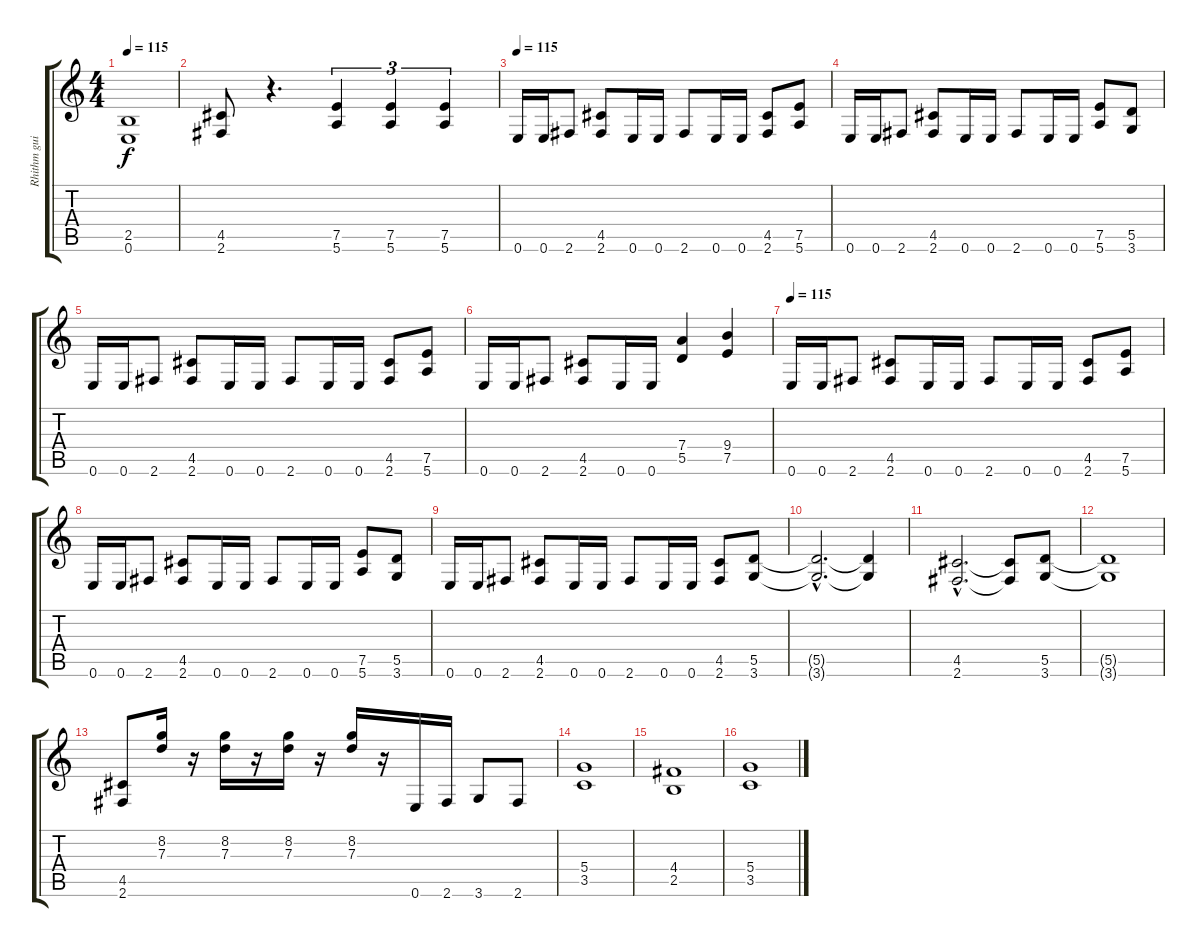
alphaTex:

\track ("Rhithm guitar" "Rhithm gui") {instrument distortionguitar}
\staff {score tabs}
\tuning (E4 B3 G3 D3 A2 E2) {hide}
\ts (4 4)
\tempo 115
\clef g2
\ks c
(2.5{t} 0.6{t}).1{dy f} |
(4.5 2.6).8 r.4{d} (7.5 5.6).4{tu (3 2)} (7.5 5.6).4{tu (3 2)} (7.5 5.6).4{tu (3 2)} |
\tempo 115
0.6.16 0.6.16 2.6.8 (4.5 2.6).8 0.6.16 0.6.16 2.6.8 0.6.16 0.6.16 (4.5 2.6).8 (7.5 5.6).8 |
0.6.16 0.6.16 2.6.8 (4.5 2.6).8 0.6.16 0.6.16 2.6.8 0.6.16 0.6.16 (7.5 5.6).8 (5.5 3.6).8 |
0.6.16 0.6.16 2.6.8 (4.5 2.6).8 0.6.16 0.6.16 2.6.8 0.6.16 0.6.16 (4.5 2.6).8 (7.5 5.6).8 |
0.6.16 0.6.16 2.6.8 (4.5 2.6).8 0.6.16 0.6.16 (7.4 5.5).4 (9.4 7.5).4 |
\tempo 115
0.6.16 0.6.16 2.6.8 (4.5 2.6).8 0.6.16 0.6.16 2.6.8 0.6.16 0.6.16 (4.5 2.6).8 (7.5 5.6).8 |
0.6.16 0.6.16 2.6.8 (4.5 2.6).8 0.6.16 0.6.16 2.6.8 0.6.16 0.6.16 (7.5 5.6).8 (5.5 3.6).8 |
0.6.16 0.6.16 2.6.8 (4.5 2.6).8 0.6.16 0.6.16 2.6.8 0.6.16 0.6.16 (4.5 2.6).8 (5.5 3.6).8 |
(5.5{hac t} 3.6{hac t}).2{d} (5.5{t} 3.6{t}).4 |
(4.5{hac} 2.6{hac}).2{d} (4.5{t} 2.6{t}).8 (5.5 3.6).8 |
(5.5{t} 3.6{t}).1 |
(4.5 2.6).8 (8.2 7.3).16 r.16 (8.2 7.3).16 r.16 (8.2 7.3).16 r.16 (8.2 7.3).16 r.16 0.6.16 2.6.16 3.6.8 2.6.8 |
(5.4 3.5).1 |
(4.4 2.5).1 |
(5.4 3.5).1
